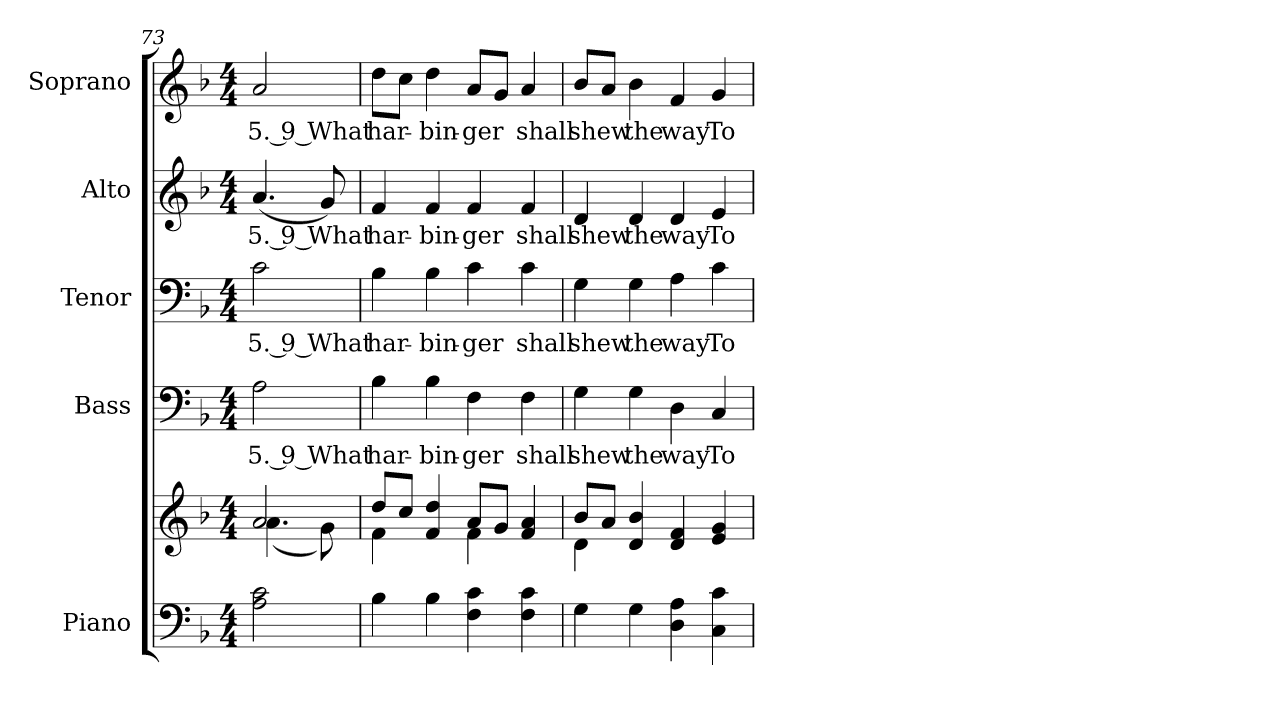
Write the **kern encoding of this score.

**kern	**kern	**kern	**text	**kern	**text	**kern	**text	**kern	**text
*part5	*part5	*part4	*part4	*part3	*part3	*part2	*part2	*part1	*part1
*staff6	*staff5	*staff4	*staff4	*staff3	*staff3	*staff2	*staff2	*staff1	*staff1
*I"Piano	*	*I"Bass	*	*I"Tenor	*	*I"Alto	*	*I"Soprano	*
*I'Pno.	*	*I'B.	*	*I'T.	*	*I'A.	*	*I'S.	*
!!LO:LB:g=z
*clefF4	*clefG2	*clefF4	*	*clefF4	*	*clefG2	*	*clefG2	*
*k[b-]	*k[b-]	*k[b-]	*	*k[b-]	*	*k[b-]	*	*k[b-]	*
*F:	*F:	*F:	*	*F:	*	*F:	*	*F:	*
*M4/4	*M4/4	*M4/4	*	*M4/4	*	*M4/4	*	*M4/4	*
=73	=73	=73	=73	=73	=73	=73	=73	=73	=73
*	*^	*	*	*	*	*	*	*	*
!	!	!	!	!LO:LY:b:color=#000000	!	!	!	!	!	!
!	!	!	!	!	!	!LO:LY:b:color=#000000	!	!	!	!
!	!	!	!	!	!	!	!	!LO:LY:b:color=#000000	!	!
!	!	!	!	!	!	!	!	!	!	!LO:LY:b:color=#000000
2Ai\ 2ci	2ai/	(4.ai\	2Ai\	5. 9 What	2ci\	5. 9 What	(4.ai/	5. 9 What	2ai/	5. 9 What
.	.	8gi\)	.	.	.	.	8gi/)	.	.	.
=74	=74	=74	=74	=74	=74	=74	=74	=74	=74	=74
!	!	!	!	!LO:LY:b:color=#000000	!	!	!	!	!	!
!	!	!	!	!	!	!LO:LY:b:color=#000000	!	!	!	!
!	!	!	!	!	!	!	!	!LO:LY:b:color=#000000	!	!
!	!	!	!	!	!	!	!	!	!	!LO:LY:b:color=#000000
4B-i\	8ddi/L	4fi\	4B-i\	har-	4B-i\	har-	4fi/	har-	8ddi\L	har-
.	8cci/J	.	.	.	.	.	.	.	8cci\J	.
!	!	!	!	!LO:LY:b:color=#000000	!	!	!	!	!	!
!	!	!	!	!	!	!LO:LY:b:color=#000000	!	!	!	!
!	!	!	!	!	!	!	!	!LO:LY:b:color=#000000	!	!
!	!	!	!	!	!	!	!	!	!	!LO:LY:b:color=#000000
4B-i\	4fi/ 4ddi	4ryy	4B-i\	-bin-	4B-i\	-bin-	4fi/	-bin-	4ddi\	-bin-
!	!	!	!	!LO:LY:b:color=#000000	!	!	!	!	!	!
!	!	!	!	!	!	!LO:LY:b:color=#000000	!	!	!	!
!	!	!	!	!	!	!	!	!LO:LY:b:color=#000000	!	!
!	!	!	!	!	!	!	!	!	!	!LO:LY:b:color=#000000
4Fi\ 4ci	8ai/L	4fi\	4Fi\	-ger	4ci\	-ger	4fi/	-ger	8ai/L	-ger
.	8gi/J	.	.	.	.	.	.	.	8gi/J	.
!	!	!	!	!LO:LY:b:color=#000000	!	!	!	!	!	!
!	!	!	!	!	!	!LO:LY:b:color=#000000	!	!	!	!
!	!	!	!	!	!	!	!	!LO:LY:b:color=#000000	!	!
!	!	!	!	!	!	!	!	!	!	!LO:LY:b:color=#000000
4Fi\ 4ci	4fi/ 4ai	4ryy	4Fi\	shall	4ci\	shall	4fi/	shall	4ai/	shall
=75	=75	=75	=75	=75	=75	=75	=75	=75	=75	=75
!	!	!	!	!LO:LY:b:color=#000000	!	!	!	!	!	!
!	!	!	!	!	!	!LO:LY:b:color=#000000	!	!	!	!
!	!	!	!	!	!	!	!	!LO:LY:b:color=#000000	!	!
!	!	!	!	!	!	!	!	!	!	!LO:LY:b:color=#000000
4Gi\	8b-i/L	4di\	4Gi\	shew	4Gi\	shew	4di/	shew	8b-i/L	shew
.	8ai/J	.	.	.	.	.	.	.	8ai/J	.
!	!	!	!	!LO:LY:b:color=#000000	!	!	!	!	!	!
!	!	!	!	!	!	!LO:LY:b:color=#000000	!	!	!	!
!	!	!	!	!	!	!	!	!LO:LY:b:color=#000000	!	!
!	!	!	!	!	!	!	!	!	!	!LO:LY:b:color=#000000
4Gi\	4di/ 4b-i	4ryy	4Gi\	the	4Gi\	the	4di/	the	4b-i\	the
!	!	!	!	!LO:LY:b:color=#000000	!	!	!	!	!	!
!	!	!	!	!	!	!LO:LY:b:color=#000000	!	!	!	!
!	!	!	!	!	!	!	!	!LO:LY:b:color=#000000	!	!
!	!	!	!	!	!	!	!	!	!	!LO:LY:b:color=#000000
4Di\ 4Ai	4di/ 4fi	2ryy	4Di\	way	4Ai\	way	4di/	way	4fi/	way
!	!	!	!	!LO:LY:b:color=#000000	!	!	!	!	!	!
!	!	!	!	!	!	!LO:LY:b:color=#000000	!	!	!	!
!	!	!	!	!	!	!	!	!LO:LY:b:color=#000000	!	!
!	!	!	!	!	!	!	!	!	!	!LO:LY:b:color=#000000
4Ci\ 4ci	4ei/ 4gi	.	4Ci/	To	4ci\	To	4ei/	To	4gi/	To
*	*v	*v	*	*	*	*	*	*	*	*
=	=	=	=	=	=	=	=	=	=
*-	*-	*-	*-	*-	*-	*-	*-	*-	*-
